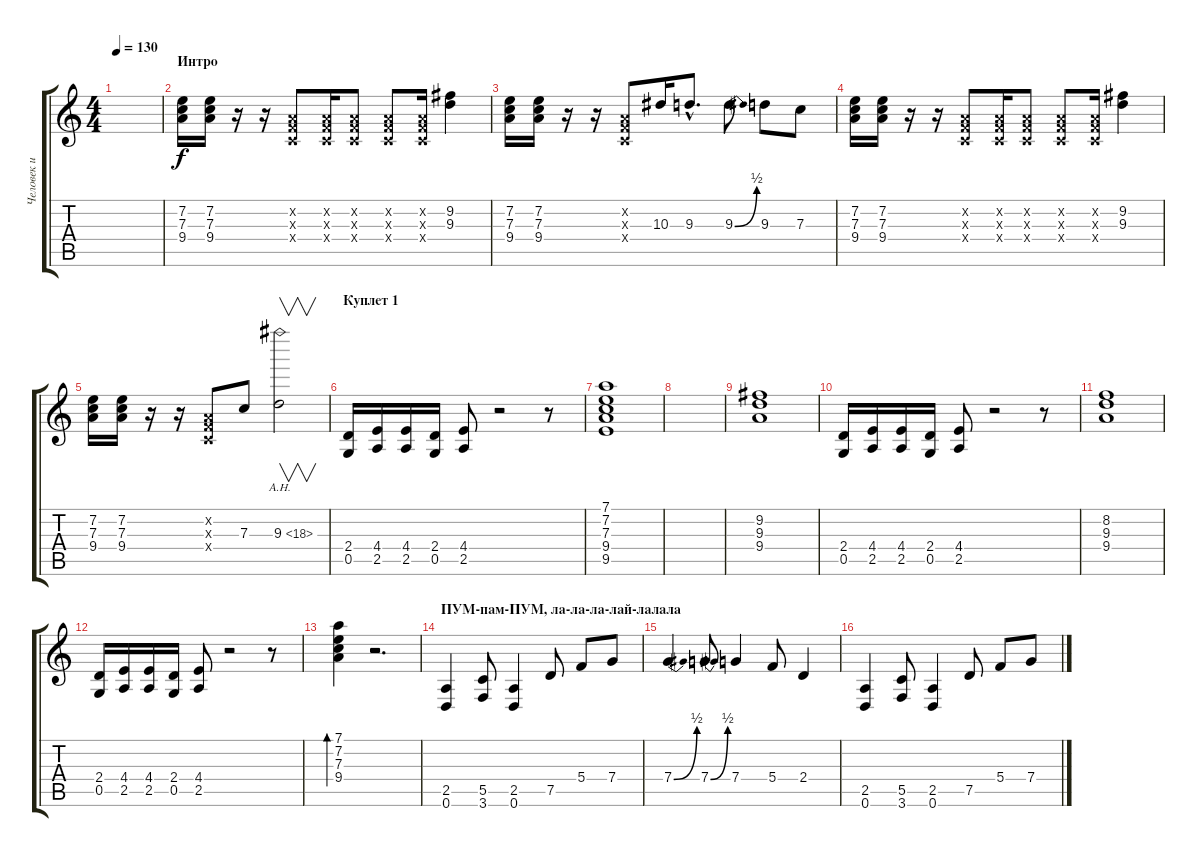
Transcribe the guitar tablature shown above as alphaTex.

\track ("Человек и пароход" "Человек и ") {instrument distortionguitar}
\staff {score tabs}
\tuning (D4 A3 F3 C3 G2 D2) {hide}
\ts (4 4)
\tempo 130
\clef g2
\ks c
|
\section ("" "Интро")
(7.2 7.3 9.4).16 (7.2 7.3 9.4).16 r.16 r.16 (0.2{x} 0.3{x} 0.4{x}).8 (0.2{x} 0.3{x} 0.4{x}).16 (0.2{x} 0.3{x} 0.4{x}).8 (0.2{x} 0.3{x} 0.4{x}).8 (0.2{x} 0.3{x} 0.4{x}).16 (9.2 9.3).4 |
(7.2 7.3 9.4).16 (7.2 7.3 9.4).16 r.16 r.16 (0.2{x} 0.3{x} 0.4{x}).8 10.3.16 9.3{hac}.8{d} 9.3{be (bend 0 0 60 2)}.8 9.3.8 7.3.8 |
(7.2 7.3 9.4).16 (7.2 7.3 9.4).16 r.16 r.16 (0.2{x} 0.3{x} 0.4{x}).8 (0.2{x} 0.3{x} 0.4{x}).16 (0.2{x} 0.3{x} 0.4{x}).8 (0.2{x} 0.3{x} 0.4{x}).8 (0.2{x} 0.3{x} 0.4{x}).16 (9.2 9.3).4 |
(7.2 7.3 9.4).16 (7.2 7.3 9.4).16 r.16 r.16 (0.2{x} 0.3{x} 0.4{x}).8 7.3.8 9.3{ah 9}.2{v} |
\section ("" "Куплет 1")
(2.4 0.5).16 (4.4 2.5).16 (4.4 2.5).16 (2.4 0.5).16 (4.4 2.5).8 r.2 r.8 |
(7.1 7.2 7.3 9.4 9.5).1 |
|
(9.2 9.3 9.4).1 |
(2.4 0.5).16 (4.4 2.5).16 (4.4 2.5).16 (2.4 0.5).16 (4.4 2.5).8 r.2 r.8 |
(8.2 9.3 9.4).1 |
(2.4 0.5).16 (4.4 2.5).16 (4.4 2.5).16 (2.4 0.5).16 (4.4 2.5).8 r.2 r.8 |
(7.1 7.2 7.3 9.4).4{bd 240} r.2{d} |
\section ("" "ПУМ-пам-ПУМ, ла-ла-ла-лай-лалала")
(2.5 0.6).4 (5.5 3.6).8 (2.5 0.6).4 7.5.8 5.4.8 7.4.8 |
7.4{be (bend 0 0 60 2)}.4 7.4{be (bend 0 0 60 2)}.8 7.4.4 5.4.8 2.4.4 |
(2.5 0.6).4 (5.5 3.6).8 (2.5 0.6).4 7.5.8 5.4.8 7.4.8
